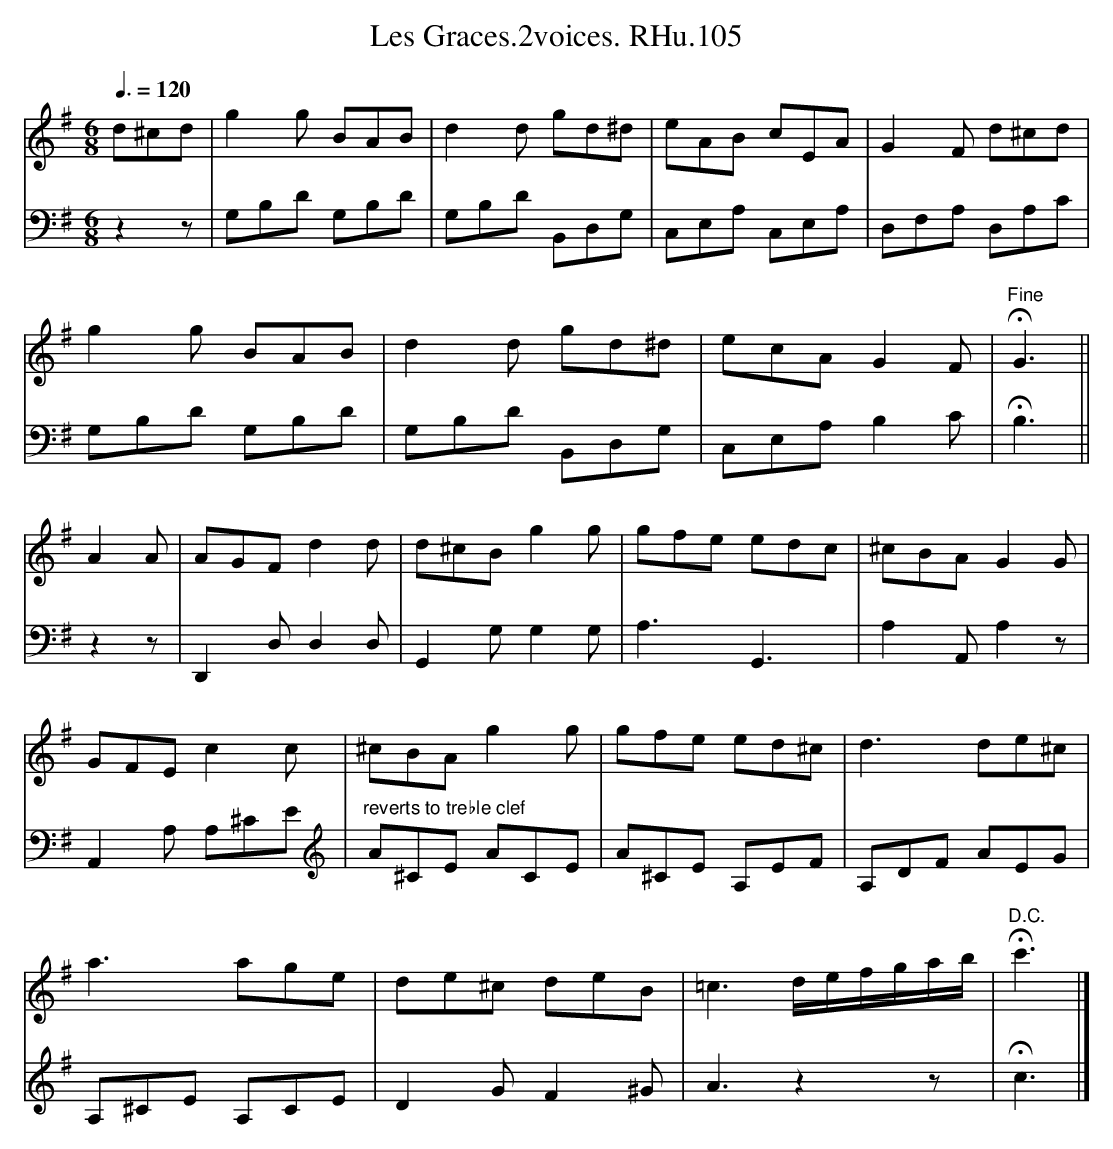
X:1
T:Les Graces.2voices. RHu.105
L:1/8
M:6/8
Q:3/8=120
K:G
V:1
[V:1]d^cd|g2g BAB|d2d gd^d|eAB cEA|G2F d^cd|!
[V:2 clef=bass]z2z|G,B,D G,B,D|G,B,D B,,D,G,|C,E,A, C,E,A,|D,F,A, D,A,C|\
[V:1]g2g BAB|d2d gd^d|ecA G2F|"Fine"HG3||!
[V:2]G,B,D G,B,D|G,B,D B,,D,G,|C,E,A,B,2C|HB,3||\
[V:1]A2A|AGF d2d|d^cB g2g|gfe edc|^cBA G2G|!
[V:2]z2z|D,,2D,D,2D,|G,,2G,G,2G,|A,3G,,3|A,2A,,A,2z|\
[V:1]GFE c2c|^cBA g2g|gfe ed^c|d3 de^c|!
[V:2]A,,2A, A,^CE|[V:2 clef=treble]\
"reverts to treble clef"A^CE ACE|A^CE A,EF|A,DF AEG|\
[V:1]a3 age|de^c deB|=c3 d/e/f/g/a/b/|"D.C."Hc'3|]
[V:2]A,^CE A,CE|D2GF2^G|A3z2z|Hc3|]
